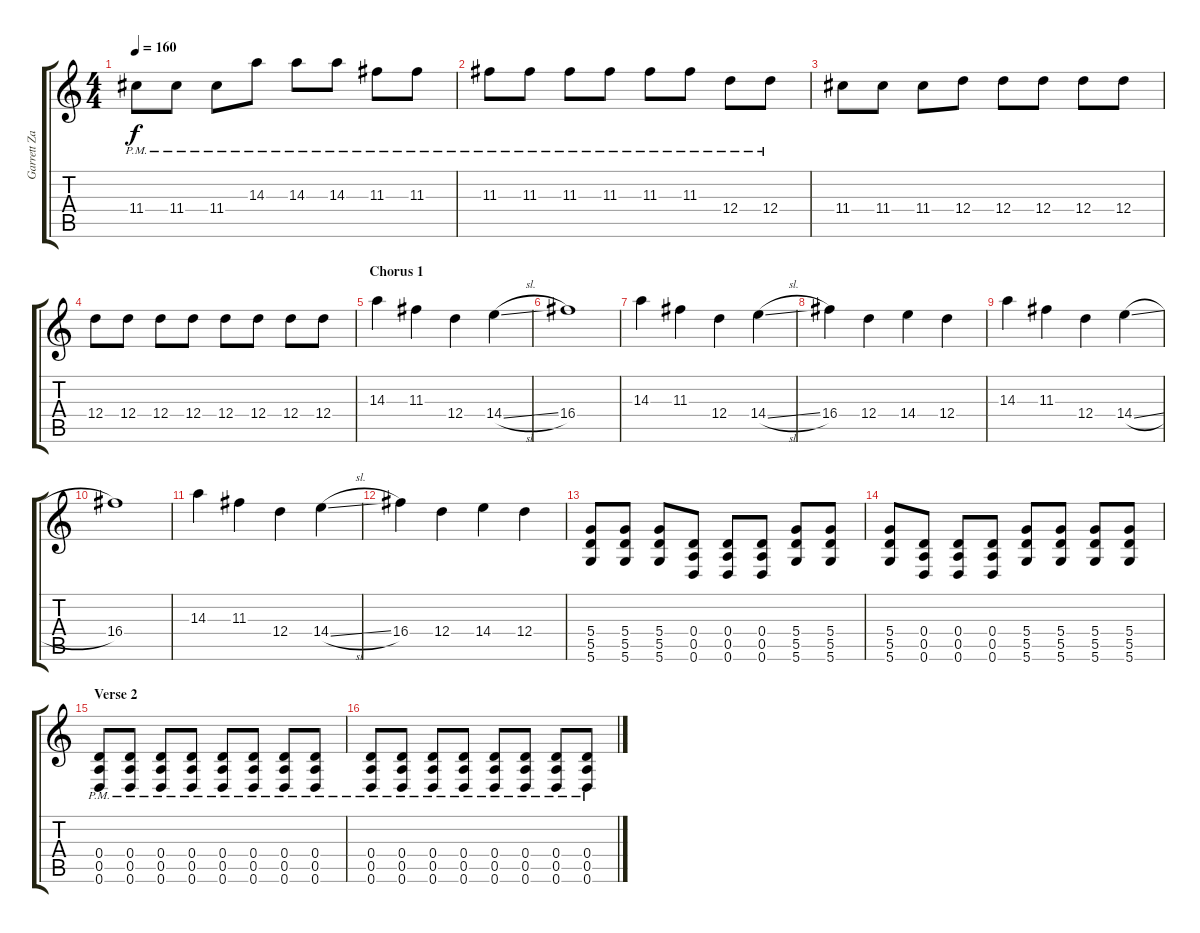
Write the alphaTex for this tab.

\track ("Garrett Zablocki" "Garrett Za") {instrument acousticguitarsteel}
\staff {score tabs}
\tuning (E4 B3 G3 D3 A2 D2) {hide}
\ts (4 4)
\tempo 160
\clef g2
\ks c
11.4{pm}.8{dy f} 11.4{pm}.8 11.4{pm}.8 14.3{pm}.8 14.3{pm}.8 14.3{pm}.8 11.3{pm}.8 11.3{pm}.8 |
11.3{pm}.8 11.3{pm}.8 11.3{pm}.8 11.3{pm}.8 11.3{pm}.8 11.3{pm}.8 12.4{pm}.8 12.4{pm}.8 |
11.4.8 11.4.8 11.4.8 12.4.8 12.4.8 12.4.8 12.4.8 12.4.8 |
12.4.8 12.4.8 12.4.8 12.4.8 12.4.8 12.4.8 12.4.8 12.4.8 |
\section ("" "Chorus 1")
14.3.4 11.3.4 12.4.4 14.4{sl}.4 |
16.4.1 |
14.3.4 11.3.4 12.4.4 14.4{sl}.4 |
16.4.4 12.4.4 14.4.4 12.4.4 |
14.3.4 11.3.4 12.4.4 14.4{sl}.4 |
16.4.1 |
14.3.4 11.3.4 12.4.4 14.4{sl}.4 |
16.4.4 12.4.4 14.4.4 12.4.4 |
(5.4 5.5 5.6).8 (5.4 5.5 5.6).8 (5.4 5.5 5.6).8 (0.4 0.5 0.6).8 (0.4 0.5 0.6).8 (0.4 0.5 0.6).8 (5.4 5.5 5.6).8 (5.4 5.5 5.6).8 |
(5.4 5.5 5.6).8 (0.4 0.5 0.6).8 (0.4 0.5 0.6).8 (0.4 0.5 0.6).8 (5.4 5.5 5.6).8 (5.4 5.5 5.6).8 (5.4 5.5 5.6).8 (5.4 5.5 5.6).8 |
\section ("" "Verse 2")
(0.4{pm} 0.5{pm} 0.6{pm}).8 (0.4{pm} 0.5{pm} 0.6{pm}).8 (0.4{pm} 0.5{pm} 0.6{pm}).8 (0.4{pm} 0.5{pm} 0.6{pm}).8 (0.4{pm} 0.5{pm} 0.6{pm}).8 (0.4{pm} 0.5{pm} 0.6{pm}).8 (0.4{pm} 0.5{pm} 0.6{pm}).8 (0.4{pm} 0.5{pm} 0.6{pm}).8 |
(0.4{pm} 0.5{pm} 0.6{pm}).8 (0.4{pm} 0.5{pm} 0.6{pm}).8 (0.4{pm} 0.5{pm} 0.6{pm}).8 (0.4{pm} 0.5{pm} 0.6{pm}).8 (0.4{pm} 0.5{pm} 0.6{pm}).8 (0.4{pm} 0.5{pm} 0.6{pm}).8 (0.4{pm} 0.5{pm} 0.6{pm}).8 (0.4{pm} 0.5{pm} 0.6{pm}).8
